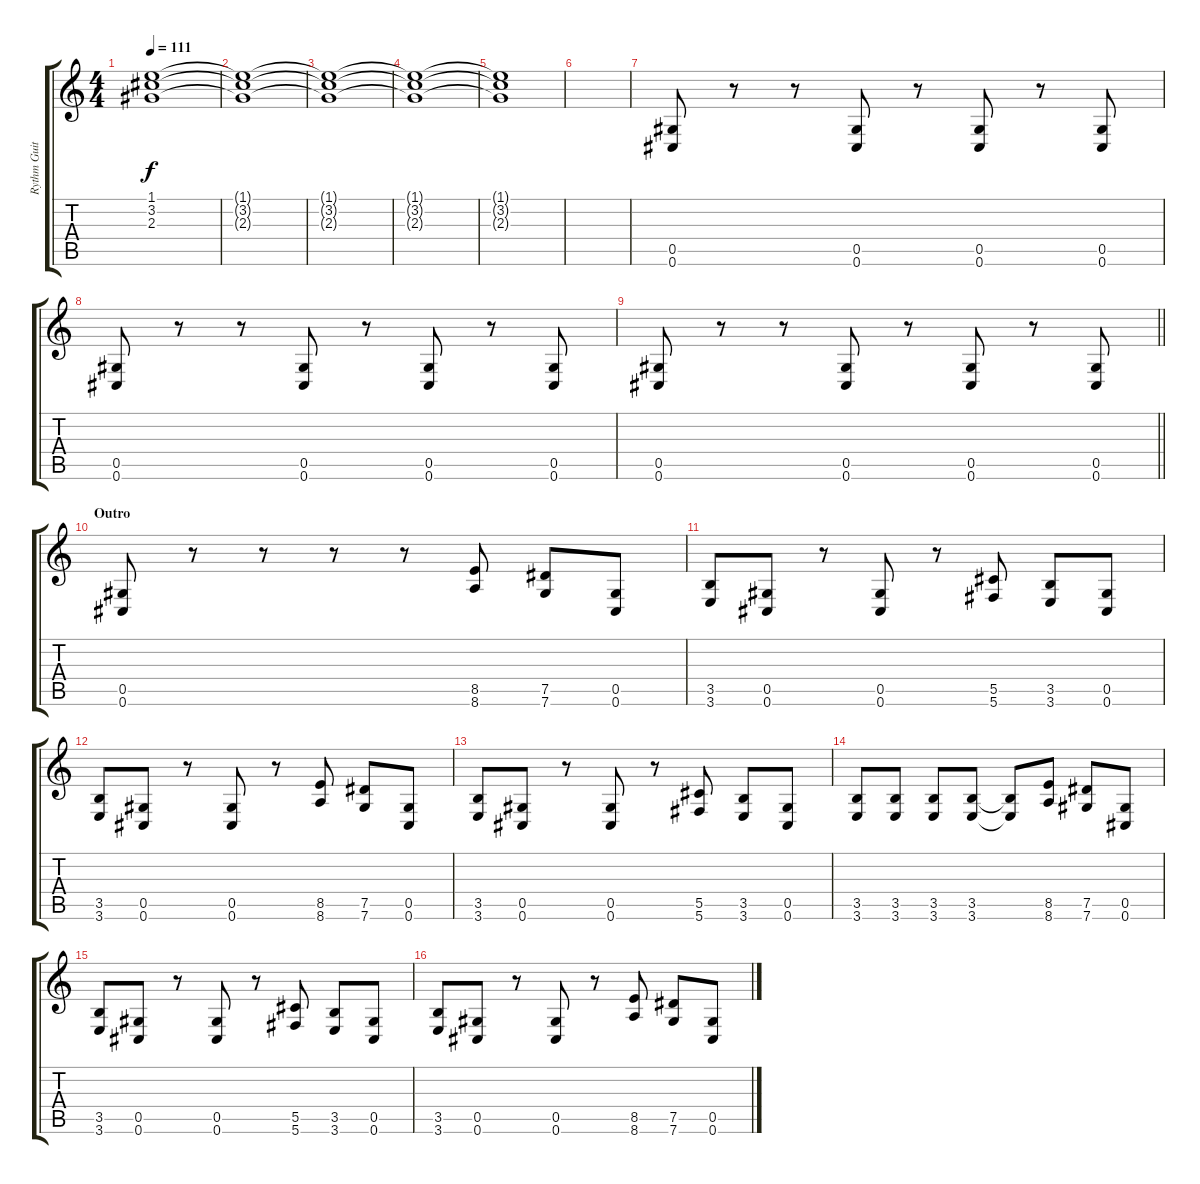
\track ("Rythm Guitar" "Rythm Guit") {instrument overdrivenguitar}
\staff {score tabs}
\tuning (Eb4 Bb3 Gb3 Db3 Ab2 Db2) {hide}
\ts (4 4)
\tempo 111
\clef g2
\ks c
(1.1 3.2 2.3).1{dy f volume 2} |
(1.1{t} 3.2{t} 2.3{t}).1 |
(1.1{t} 3.2{t} 2.3{t}).1 |
(1.1{t} 3.2{t} 2.3{t}).1 |
(1.1{t} 3.2{t} 2.3{t}).1 |
|
(0.5 0.6).8{volume 11} r.8 r.8 (0.5 0.6).8 r.8 (0.5 0.6).8 r.8 (0.5 0.6).8 |
(0.5 0.6).8 r.8 r.8 (0.5 0.6).8 r.8 (0.5 0.6).8 r.8 (0.5 0.6).8 |
\barLineRight lightlight
(0.5 0.6).8 r.8 r.8 (0.5 0.6).8 r.8 (0.5 0.6).8 r.8 (0.5 0.6).8 |
\section ("" "Outro")
(0.5 0.6).8 r.8 r.8 r.8 r.8 (8.5 8.6).8{volume 16} (7.5 7.6).8 (0.5 0.6).8 |
(3.5 3.6).8 (0.5 0.6).8 r.8 (0.5 0.6).8 r.8 (5.5 5.6).8 (3.5 3.6).8 (0.5 0.6).8 |
(3.5 3.6).8 (0.5 0.6).8 r.8 (0.5 0.6).8 r.8 (8.5 8.6).8 (7.5 7.6).8 (0.5 0.6).8 |
(3.5 3.6).8 (0.5 0.6).8 r.8 (0.5 0.6).8 r.8 (5.5 5.6).8 (3.5 3.6).8 (0.5 0.6).8 |
(3.5 3.6).8 (3.5 3.6).8 (3.5 3.6).8 (3.5 3.6).8 (3.5{t} 3.6{t}).8 (8.5 8.6).8 (7.5 7.6).8 (0.5 0.6).8 |
(3.5 3.6).8 (0.5 0.6).8 r.8 (0.5 0.6).8 r.8 (5.5 5.6).8 (3.5 3.6).8 (0.5 0.6).8 |
(3.5 3.6).8 (0.5 0.6).8 r.8 (0.5 0.6).8 r.8 (8.5 8.6).8 (7.5 7.6).8 (0.5 0.6).8
